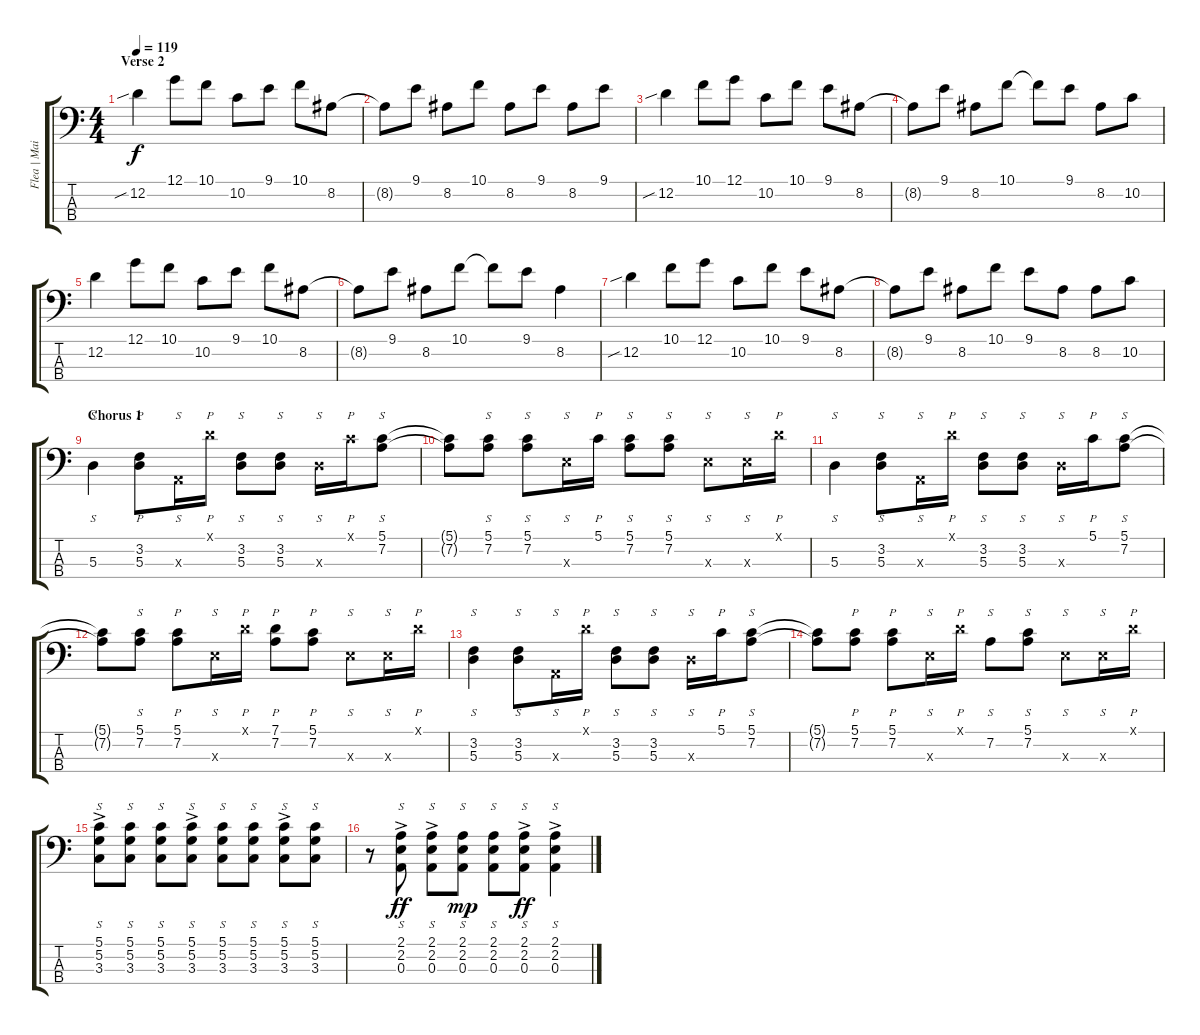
\track ("Flea | Main Bass track" "Flea | Mai") {instrument electricbassfinger}
\staff {score tabs}
\tuning (G2 D2 A1 E1) {hide}
\ts (4 4)
\section ("" "Verse 2")
\tempo 119
\clef f4
\ks c
12.2{sib}.4{dy f} 12.1.8 10.1.8 10.2.8 9.1.8 10.1.8 8.2.8 |
8.2{t}.8 9.1.8 8.2.8 10.1.8 8.2.8 9.1.8 8.2.8 9.1.8 |
12.2{sib}.4 10.1.8 12.1.8 10.2.8 10.1.8 9.1.8 8.2.8 |
8.2{t}.8 9.1.8 8.2.8 10.1.8 10.1{t}.8 9.1.8 8.2.8 10.2.8 |
12.2.4 12.1.8 10.1.8 10.2.8 9.1.8 10.1.8 8.2.8 |
8.2{t}.8 9.1.8 8.2.8 10.1.8 10.1{t}.8 9.1.8 8.2.4 |
12.2{sib}.4 10.1.8 12.1.8 10.2.8 10.1.8 9.1.8 8.2.8 |
8.2{t}.8 9.1.8 8.2.8 10.1.8 9.1.8 8.2.8 8.2.8 10.2.8 |
\section ("" "Chorus 1")
5.3.4{s} (3.2 5.3).8{p} 0.3{x}.16{s} 7.1{x}.16{p} (3.2 5.3).8{s} (3.2 5.3).8{s} 5.3{x}.16{s} 5.1{x}.16{p} (5.1 7.2).8{s} |
(5.1{t} 7.2{t}).8 (5.1 7.2).8{s} (5.1 7.2).8{s} 7.3{x}.16{s} 5.1.16{p} (5.1 7.2).8{s} (5.1 7.2).8{s} 7.3{x}.8{s} 7.3{x}.16{s} 7.1{x}.16{p} |
5.3.4{s} (3.2 5.3).8{s} 0.3{x}.16{s} 7.1{x}.16{p} (3.2 5.3).8{s} (3.2 5.3).8{s} 5.3{x}.16{s} 5.1.16{p} (5.1 7.2).8{s} |
(5.1{t} 7.2{t}).8 (5.1 7.2).8{s} (5.1 7.2).8{p} 7.3{x}.16{s} 7.1{x}.16{p} (7.1 7.2).8{p} (5.1 7.2).8{p} 7.3{x}.8{s} 7.3{x}.16{s} 7.1{x}.16{p} |
(3.2 5.3).4{s} (3.2 5.3).8{s} 0.3{x}.16{s} 7.1{x}.16{p} (3.2 5.3).8{s} (3.2 5.3).8{s} 5.3{x}.16{s} 5.1.16{p} (5.1 7.2).8{s} |
(5.1{t} 7.2{t}).8 (5.1 7.2).8{p} (5.1 7.2).8{p} 7.3{x}.16{s} 7.1{x}.16{p} 7.2.8{s} (5.1 7.2).8{s} 7.3{x}.8{s} 7.3{x}.16{s} 7.1{x}.16{p} |
(5.1 5.2{ac} 3.3).8{s} (5.1 5.2 3.3).8{s} (5.1 5.2 3.3).8{s} (5.1 5.2 3.3{ac}).8{s} (5.1 5.2 3.3).8{s} (5.1 5.2 3.3).8{s} (5.1 5.2{ac} 3.3).8{s} (5.1 5.2 3.3).8{s} |
r.8 (2.1 2.2{ac} 0.3).8{s dy ff} (2.1 2.2 0.3{ac}).8{s} (2.1 2.2 0.3).8{s dy mp} (2.1 2.2 0.3).8{s} (2.1 2.2 0.3{ac}).8{s dy ff} (2.1 2.2{ac} 0.3).4{s}
